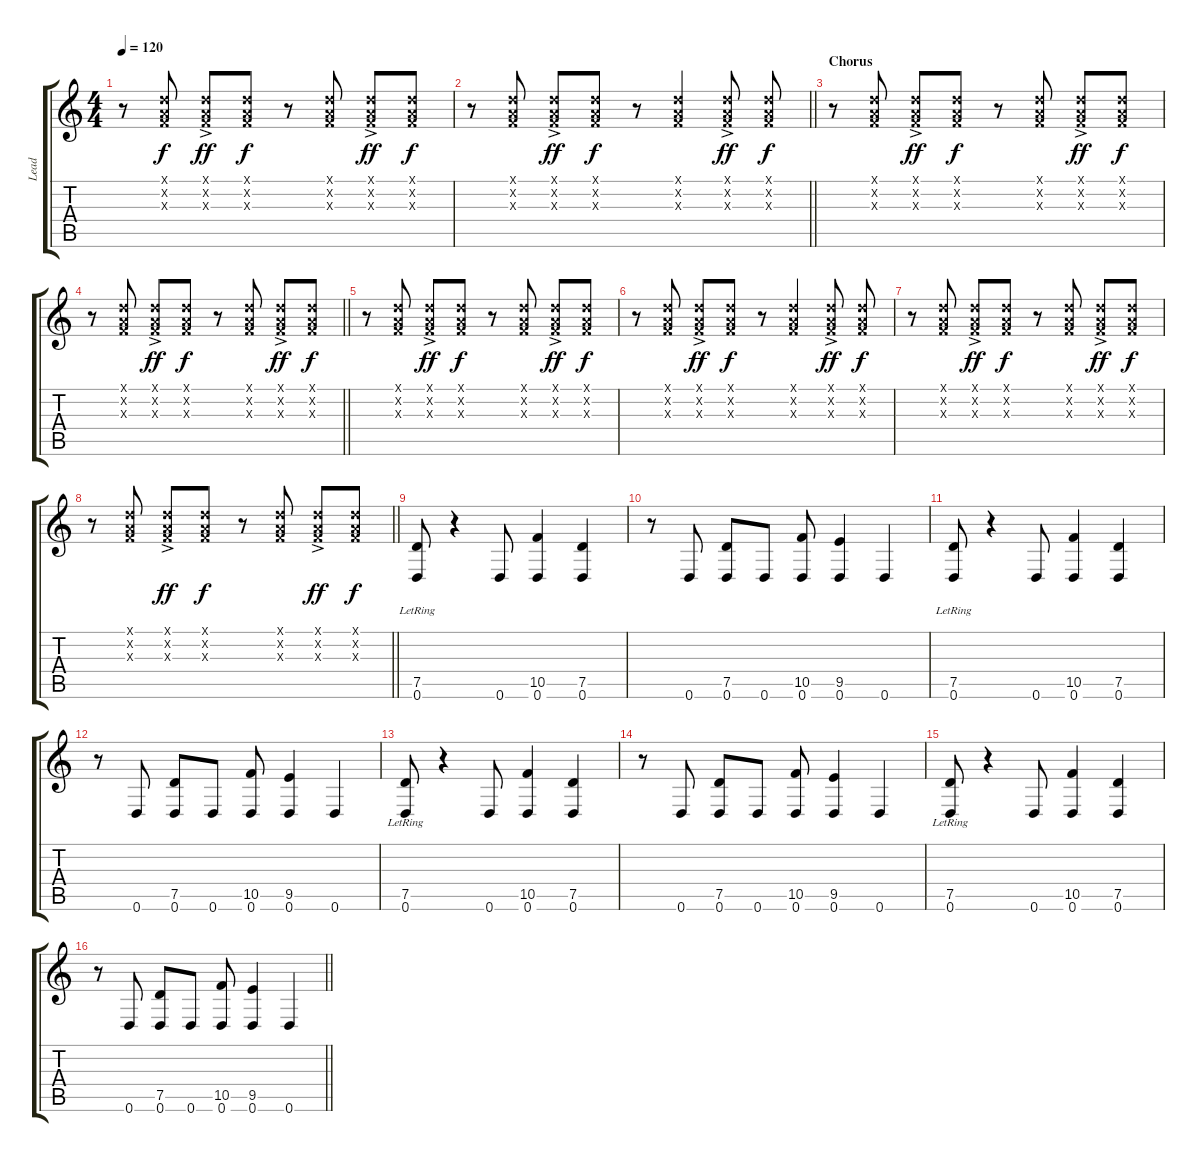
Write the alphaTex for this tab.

\track ("Lead" "Lead") {instrument electricguitarclean}
\staff {score tabs}
\tuning (D4 A3 F3 C3 G2 D2) {hide}
\ts (4 4)
\tempo 120
\clef g2
\ks c
r.8{dy f} (0.1{x} 0.2{x} 0.3{x}).8 (0.1{ac x} 0.2{x} 0.3{x}).8{dy ff} (0.1{x} 0.2{x} 0.3{x}).8{dy f} r.8 (0.1{x} 0.2{x} 0.3{x}).8 (0.1{x} 0.2{ac x} 0.3{x}).8{dy ff} (0.1{x} 0.2{x} 0.3{x}).8{dy f} |
\barLineRight lightlight
r.8 (0.1{x} 0.2{x} 0.3{x}).8 (0.1{x} 0.2{ac x} 0.3{x}).8{dy ff} (0.1{x} 0.2{x} 0.3{x}).8{dy f} r.8 (0.1{x} 0.2{x} 0.3{x}).4 (0.1{x} 0.2{ac x} 0.3{x}).8{dy ff} (0.1{x} 0.2{x} 0.3{x}).8{dy f} |
\section ("" "Chorus")
r.8 (0.1{x} 0.2{x} 0.3{x}).8 (0.1{ac x} 0.2{x} 0.3{x}).8{dy ff} (0.1{x} 0.2{x} 0.3{x}).8{dy f} r.8 (0.1{x} 0.2{x} 0.3{x}).8 (0.1{x} 0.2{ac x} 0.3{x}).8{dy ff} (0.1{x} 0.2{x} 0.3{x}).8{dy f} |
\barLineRight lightlight
r.8 (0.1{x} 0.2{x} 0.3{x}).8 (0.1{ac x} 0.2{x} 0.3{x}).8{dy ff} (0.1{x} 0.2{x} 0.3{x}).8{dy f} r.8 (0.1{x} 0.2{x} 0.3{x}).8 (0.1{x} 0.2{ac x} 0.3{x}).8{dy ff} (0.1{x} 0.2{x} 0.3{x}).8{dy f} |
r.8 (0.1{x} 0.2{x} 0.3{x}).8 (0.1{ac x} 0.2{x} 0.3{x}).8{dy ff} (0.1{x} 0.2{x} 0.3{x}).8{dy f} r.8 (0.1{x} 0.2{x} 0.3{x}).8 (0.1{x} 0.2{ac x} 0.3{x}).8{dy ff} (0.1{x} 0.2{x} 0.3{x}).8{dy f} |
r.8 (0.1{x} 0.2{x} 0.3{x}).8 (0.1{x} 0.2{ac x} 0.3{x}).8{dy ff} (0.1{x} 0.2{x} 0.3{x}).8{dy f} r.8 (0.1{x} 0.2{x} 0.3{x}).4 (0.1{x} 0.2{ac x} 0.3{x}).8{dy ff} (0.1{x} 0.2{x} 0.3{x}).8{dy f} |
r.8 (0.1{x} 0.2{x} 0.3{x}).8 (0.1{ac x} 0.2{x} 0.3{x}).8{dy ff} (0.1{x} 0.2{x} 0.3{x}).8{dy f} r.8 (0.1{x} 0.2{x} 0.3{x}).8 (0.1{x} 0.2{ac x} 0.3{x}).8{dy ff} (0.1{x} 0.2{x} 0.3{x}).8{dy f} |
\barLineRight lightlight
r.8 (0.1{x} 0.2{x} 0.3{x}).8 (0.1{ac x} 0.2{x} 0.3{x}).8{dy ff} (0.1{x} 0.2{x} 0.3{x}).8{dy f} r.8 (0.1{x} 0.2{x} 0.3{x}).8 (0.1{x} 0.2{ac x} 0.3{x}).8{dy ff} (0.1{x} 0.2{x} 0.3{x}).8{dy f} |
(7.5{lr} 0.6{lr}).8 r.4 0.6.8 (10.5 0.6).4 (7.5 0.6).4 |
r.8 0.6.8 (7.5 0.6).8 0.6.8 (10.5 0.6).8 (9.5 0.6).4 0.6.4 |
(7.5{lr} 0.6{lr}).8 r.4 0.6.8 (10.5 0.6).4 (7.5 0.6).4 |
r.8 0.6.8 (7.5 0.6).8 0.6.8 (10.5 0.6).8 (9.5 0.6).4 0.6.4 |
(7.5{lr} 0.6{lr}).8 r.4 0.6.8 (10.5 0.6).4 (7.5 0.6).4 |
r.8 0.6.8 (7.5 0.6).8 0.6.8 (10.5 0.6).8 (9.5 0.6).4 0.6.4 |
(7.5{lr} 0.6{lr}).8 r.4 0.6.8 (10.5 0.6).4 (7.5 0.6).4 |
\barLineRight lightlight
r.8 0.6.8 (7.5 0.6).8 0.6.8 (10.5 0.6).8 (9.5 0.6).4 0.6.4
